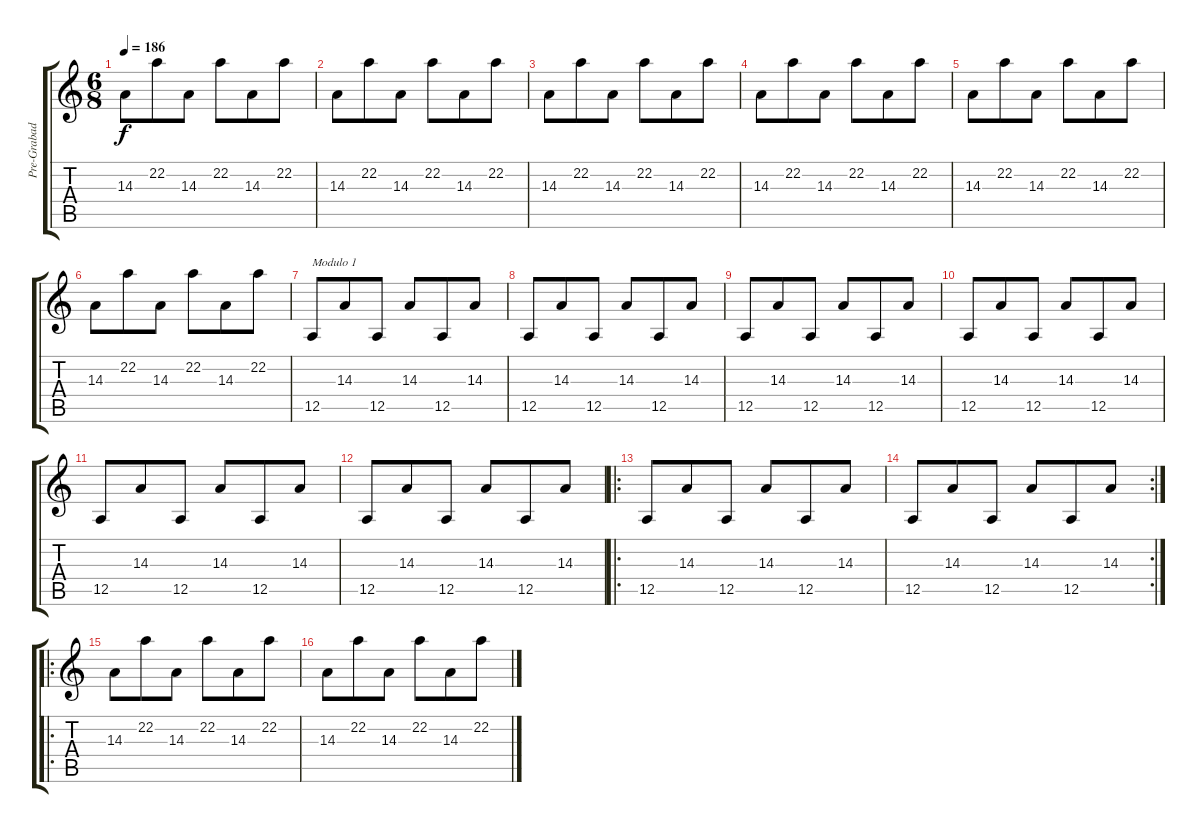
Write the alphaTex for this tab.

\track ("Pre-Grabado" "Pre-Grabad") {instrument orchestralharp}
\staff {score tabs}
\tuning (E4 B3 G3 D3 A2 E2) {hide}
\ts (6 8)
\tempo 186
\clef g2
\ks c
14.3.8{dy f} 22.2.8 14.3.8 22.2.8 14.3.8 22.2.8 |
14.3.8 22.2.8 14.3.8 22.2.8 14.3.8 22.2.8 |
14.3.8 22.2.8 14.3.8 22.2.8 14.3.8 22.2.8 |
14.3.8 22.2.8 14.3.8 22.2.8 14.3.8 22.2.8 |
14.3.8 22.2.8 14.3.8 22.2.8 14.3.8 22.2.8 |
14.3.8 22.2.8 14.3.8 22.2.8 14.3.8 22.2.8 |
12.5.8{txt "Modulo 1"} 14.3.8 12.5.8 14.3.8 12.5.8 14.3.8 |
12.5.8 14.3.8 12.5.8 14.3.8 12.5.8 14.3.8 |
12.5.8 14.3.8 12.5.8 14.3.8 12.5.8 14.3.8 |
12.5.8 14.3.8 12.5.8 14.3.8 12.5.8 14.3.8 |
12.5.8 14.3.8 12.5.8 14.3.8 12.5.8 14.3.8 |
12.5.8 14.3.8 12.5.8 14.3.8 12.5.8 14.3.8 |
\ro
12.5.8 14.3.8 12.5.8 14.3.8 12.5.8 14.3.8 |
\rc 2
12.5.8 14.3.8 12.5.8 14.3.8 12.5.8 14.3.8 |
\ro
14.3.8 22.2.8 14.3.8 22.2.8 14.3.8 22.2.8 |
14.3.8 22.2.8 14.3.8 22.2.8 14.3.8 22.2.8
